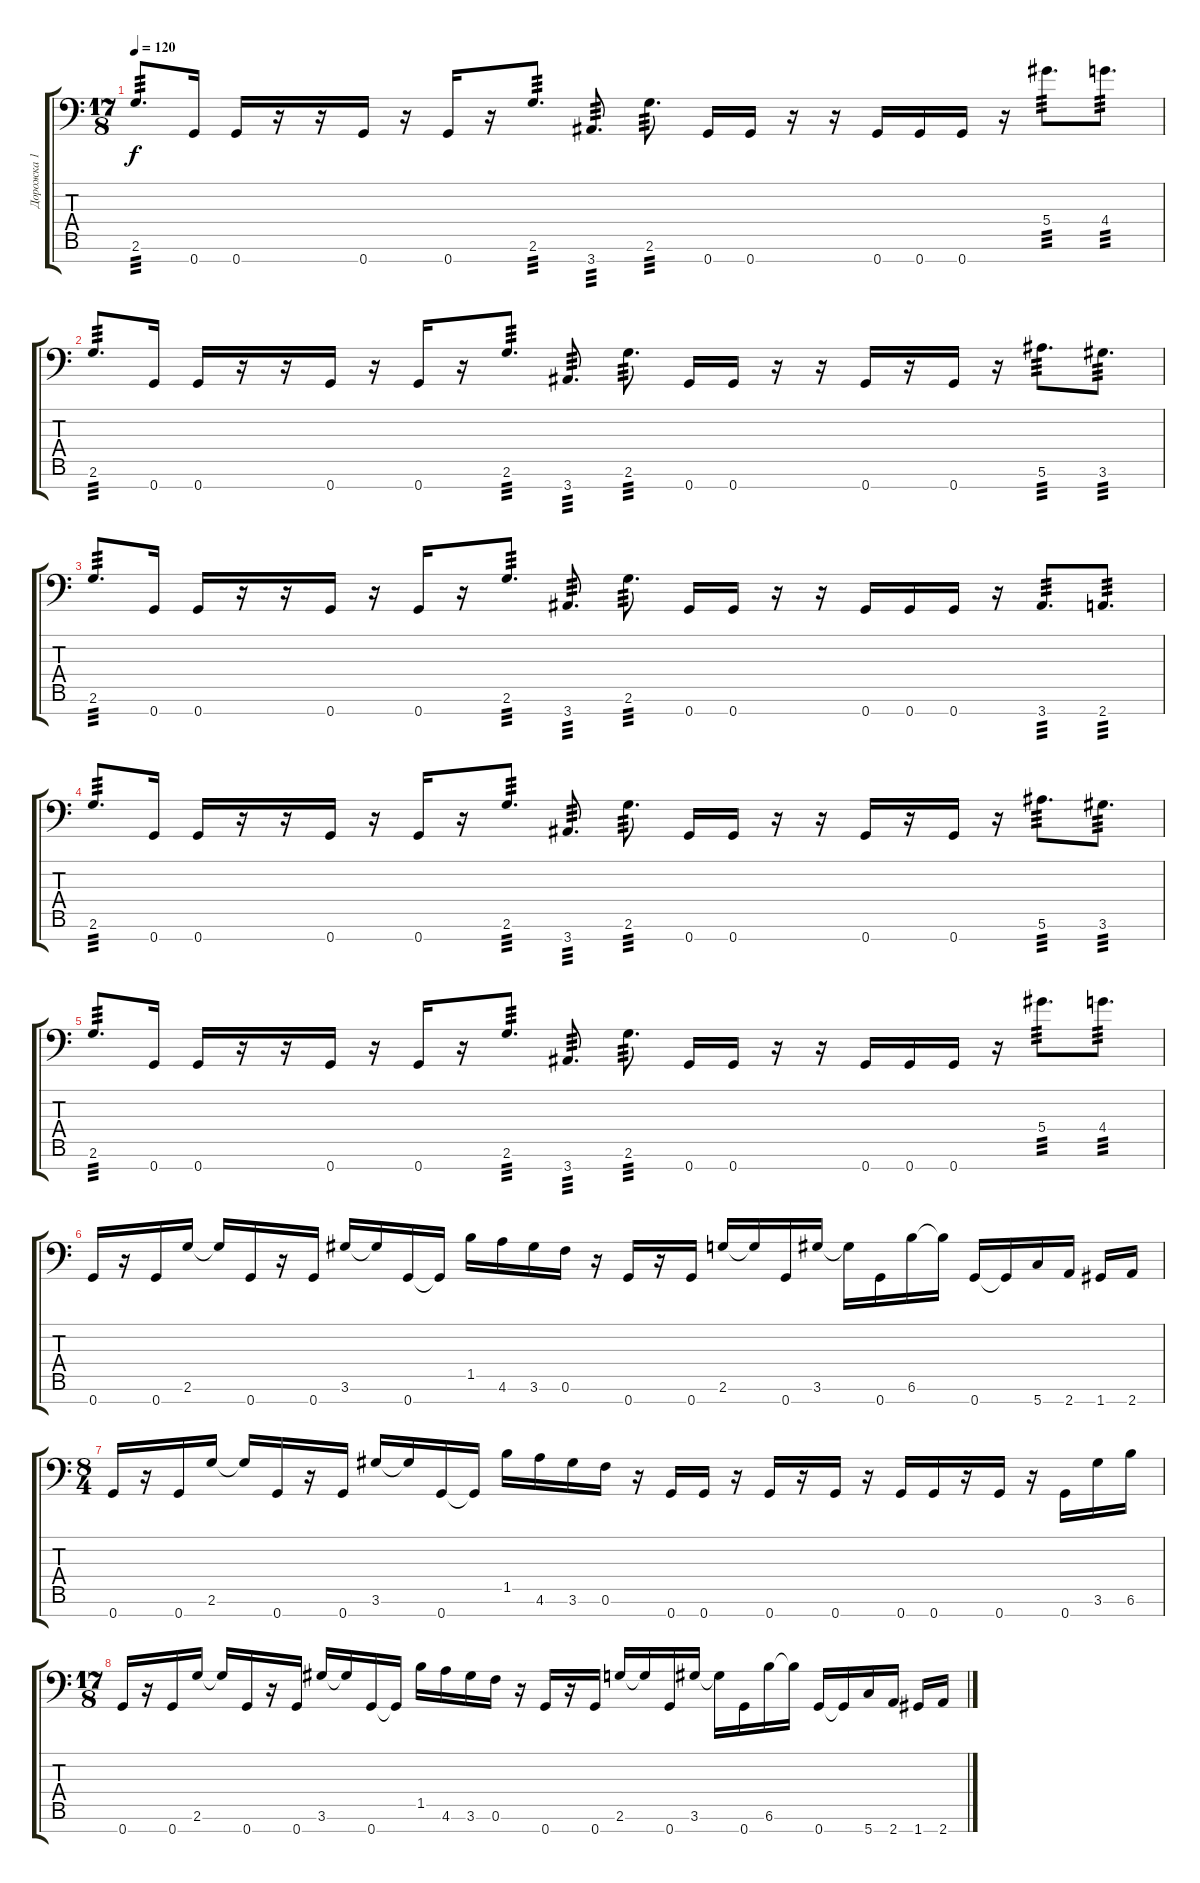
\track ("Дорожка 1" "Дорожка 1") {instrument distortionguitar}
\staff {score tabs}
\tuning (E4 C4 G3 Eb3 Bb2 F2 G1) {hide}
\ts (17 8)
\tempo 120
\clef f4
\ks c
2.6.8{d tp 3 dy f} 0.7.16 0.7.16 r.16 r.16 0.7.16 r.16 0.7.16 r.16 2.6.8{d tp 3} 3.7.8{d tp 3} 2.6.8{d tp 3} 0.7.16 0.7.16 r.16 r.16 0.7.16 0.7.16 0.7.16 r.16 5.4.8{d tp 3} 4.4.8{d tp 3} |
2.6.8{d tp 3} 0.7.16 0.7.16 r.16 r.16 0.7.16 r.16 0.7.16 r.16 2.6.8{d tp 3} 3.7.8{d tp 3} 2.6.8{d tp 3} 0.7.16 0.7.16 r.16 r.16 0.7.16 r.16 0.7.16 r.16 5.6.8{d tp 3} 3.6.8{d tp 3} |
2.6.8{d tp 3} 0.7.16 0.7.16 r.16 r.16 0.7.16 r.16 0.7.16 r.16 2.6.8{d tp 3} 3.7.8{d tp 3} 2.6.8{d tp 3} 0.7.16 0.7.16 r.16 r.16 0.7.16 0.7.16 0.7.16 r.16 3.7.8{d tp 3} 2.7.8{d tp 3} |
2.6.8{d tp 3} 0.7.16 0.7.16 r.16 r.16 0.7.16 r.16 0.7.16 r.16 2.6.8{d tp 3} 3.7.8{d tp 3} 2.6.8{d tp 3} 0.7.16 0.7.16 r.16 r.16 0.7.16 r.16 0.7.16 r.16 5.6.8{d tp 3} 3.6.8{d tp 3} |
2.6.8{d tp 3} 0.7.16 0.7.16 r.16 r.16 0.7.16 r.16 0.7.16 r.16 2.6.8{d tp 3} 3.7.8{d tp 3} 2.6.8{d tp 3} 0.7.16 0.7.16 r.16 r.16 0.7.16 0.7.16 0.7.16 r.16 5.4.8{d tp 3} 4.4.8{d tp 3} |
0.7.16 r.16 0.7.16 2.6.16 2.6{t}.16 0.7.16 r.16 0.7.16 3.6.16 3.6{t}.16 0.7.16 0.7{t}.16 1.5.16 4.6.16 3.6.16 0.6.16 r.16 0.7.16 r.16 0.7.16 2.6.16 2.6{t}.16 0.7.16 3.6.16 3.6{t}.16 0.7.16 6.6.16 6.6{t}.16 0.7.16 0.7{t}.16 5.7.16 2.7.16 1.7.16 2.7.16 |
\ts (8 4)
0.7.16 r.16 0.7.16 2.6.16 2.6{t}.16 0.7.16 r.16 0.7.16 3.6.16 3.6{t}.16 0.7.16 0.7{t}.16 1.5.16 4.6.16 3.6.16 0.6.16 r.16 0.7.16 0.7.16 r.16 0.7.16 r.16 0.7.16 r.16 0.7.16 0.7.16 r.16 0.7.16 r.16 0.7.16 3.6.16 6.6.16 |
\ts (17 8)
0.7.16 r.16 0.7.16 2.6.16 2.6{t}.16 0.7.16 r.16 0.7.16 3.6.16 3.6{t}.16 0.7.16 0.7{t}.16 1.5.16 4.6.16 3.6.16 0.6.16 r.16 0.7.16 r.16 0.7.16 2.6.16 2.6{t}.16 0.7.16 3.6.16 3.6{t}.16 0.7.16 6.6.16 6.6{t}.16 0.7.16 0.7{t}.16 5.7.16 2.7.16 1.7.16 2.7.16
